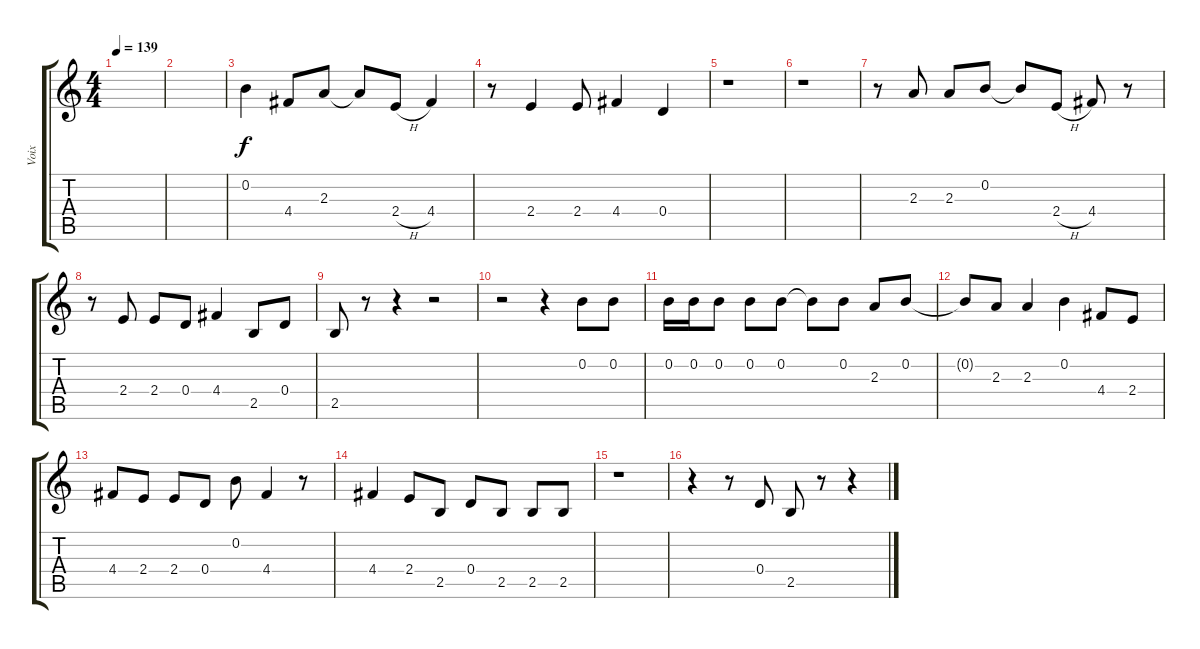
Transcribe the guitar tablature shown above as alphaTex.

\track ("Voix" "Voix") {instrument accordion}
\staff {score tabs}
\tuning (E5 B4 G4 D4 A3 E3) {hide}
\ts (4 4)
\tempo 139
\clef g2
\ks c
|
|
0.2.4 4.4.8 2.3.8 2.3{t}.8 2.4{h}.8 4.4.4 |
r.8 2.4.4 2.4.8 4.4.4 0.4.4 |
r.1 |
r.1 |
r.8 2.3.8 2.3.8 0.2.8 0.2{t}.8 2.4{h}.8 4.4.8 r.8 |
r.8 2.4.8 2.4.8 0.4.8 4.4.4 2.5.8 0.4.8 |
2.5.8 r.8 r.4 r.2 |
r.2 r.4 0.2.8 0.2.8 |
0.2.16 0.2.16 0.2.8 0.2.8 0.2.8 0.2{t}.8 0.2.8 2.3.8 0.2.8 |
0.2{t}.8 2.3.8 2.3.4 0.2.4 4.4.8 2.4.8 |
4.4.8 2.4.8 2.4.8 0.4.8 0.2.8 4.4.4 r.8 |
4.4.4 2.4.8 2.5.8 0.4.8 2.5.8 2.5.8 2.5.8 |
r.1 |
r.4 r.8 0.4.8 2.5.8 r.8 r.4
